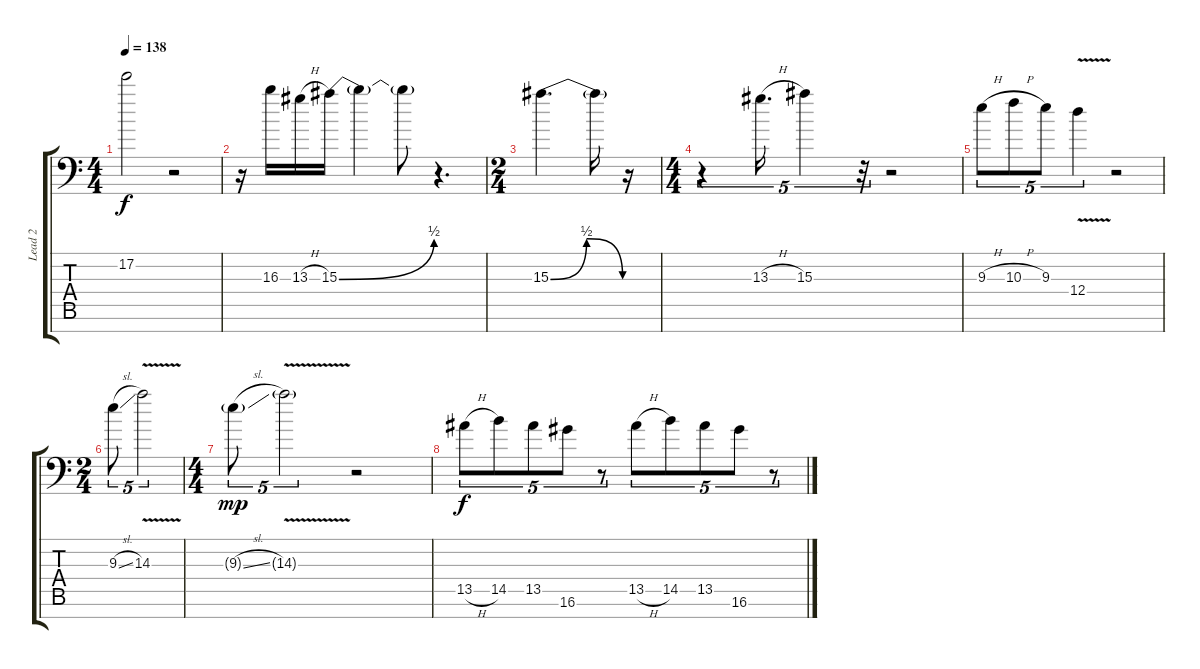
\track ("Lead 2" "Lead 2") {instrument distortionguitar}
\staff {score tabs}
\tuning (E4 B3 G3 D3 A2 E2 A1) {hide}
\ts (4 4)
\tempo 138
\clef f4
\ks c
17.2{t}.2{dy f} r.2 |
r.16 16.3.16 13.3{h}.16 15.3{be (bend 0 0 60 2)}.16 15.3{t}.4 15.3{t}.8 r.4{d} |
\ts (2 4)
15.3{be (bendrelease 0 0 5 2 27 2 60 0)}.4{d} 15.3{t}.16 r.16 |
\ts (4 4)
r.4{tu (5 4)} 13.3{h}.16{d tu (5 4)} 15.3.4{tu (5 4)} r.32{tu (5 4)} r.2 |
9.3{h}.8{tu (5 4)} 10.3{h}.8{tu (5 4)} 9.3.8{tu (5 4)} 12.4{v}.4{tu (5 4)} r.2 |
\ts (2 4)
9.3{sl}.8{tu (5 4)} 14.3{v}.2{tu (5 4)} |
\ts (4 4)
9.3{sl g}.8{tu (5 4) dy mp} 14.3{v g}.2{tu (5 4)} r.2 |
13.5{h}.8{tu (5 4) dy f} 14.5.8{tu (5 4)} 13.5.8{tu (5 4)} 16.6.8{tu (5 4)} r.8{tu (5 4)} 13.5{h}.8{tu (5 4)} 14.5.8{tu (5 4)} 13.5.8{tu (5 4)} 16.6.8{tu (5 4)} r.8{tu (5 4)}
